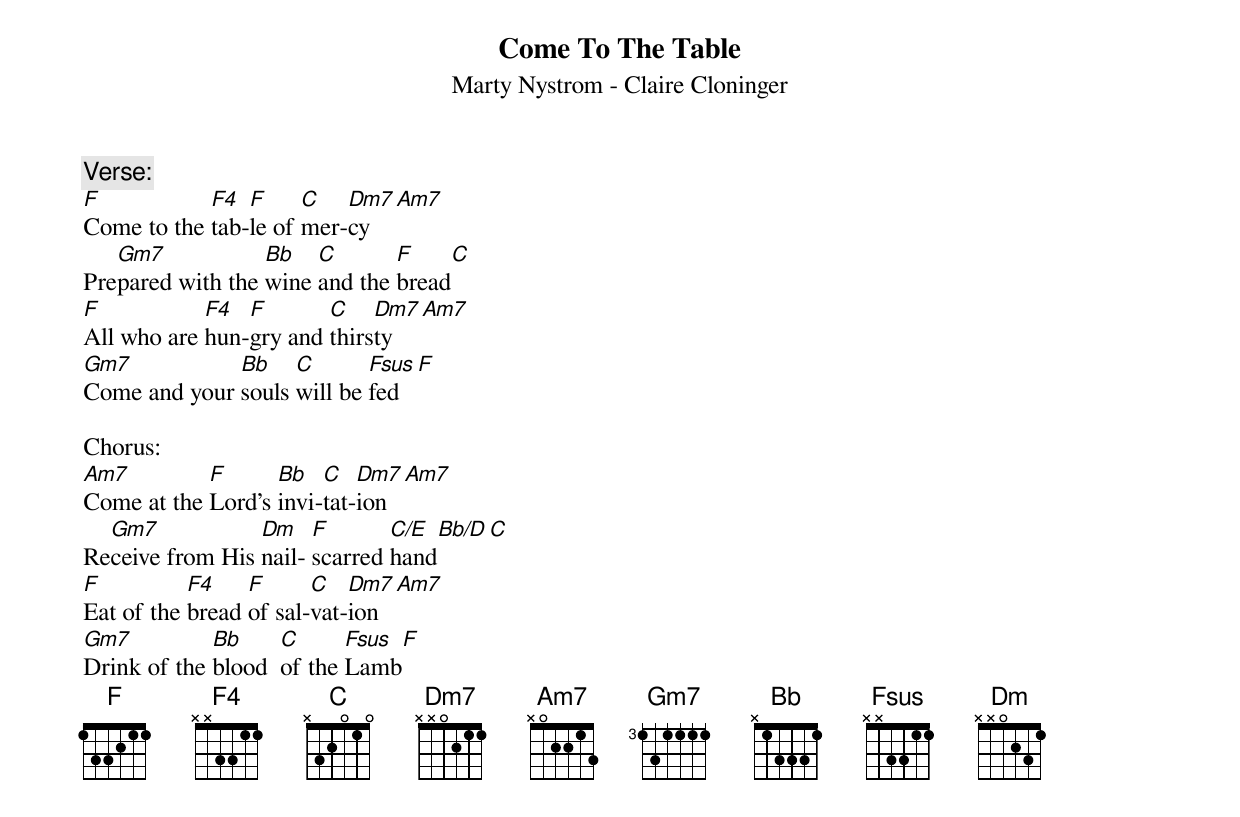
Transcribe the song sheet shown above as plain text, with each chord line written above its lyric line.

Come To The Table
Marty Nystrom - Claire Cloninger

Verse:
F           F4  F     C   Dm7 Am7
Come to the tab-le of mer-cy
   Gm7            Bb   C       F     C
Prepared with the wine and the bread
F           F4  F       C    Dm7 Am7
All who are hun-gry and thirsty
Gm7           Bb    C       Fsus F
Come and your souls will be fed

Chorus:
Am7         F      Bb   C   Dm7 Am7
Come at the Lord's invi-tat-ion
  Gm7            Dm    F       C/E  Bb/D C
Receive from His nail- scarred hand
F          F4    F      C   Dm7 Am7
Eat of the bread of sal-vat-ion
Gm7          Bb     C      Fsus F
Drink of the blood  of the Lamb
